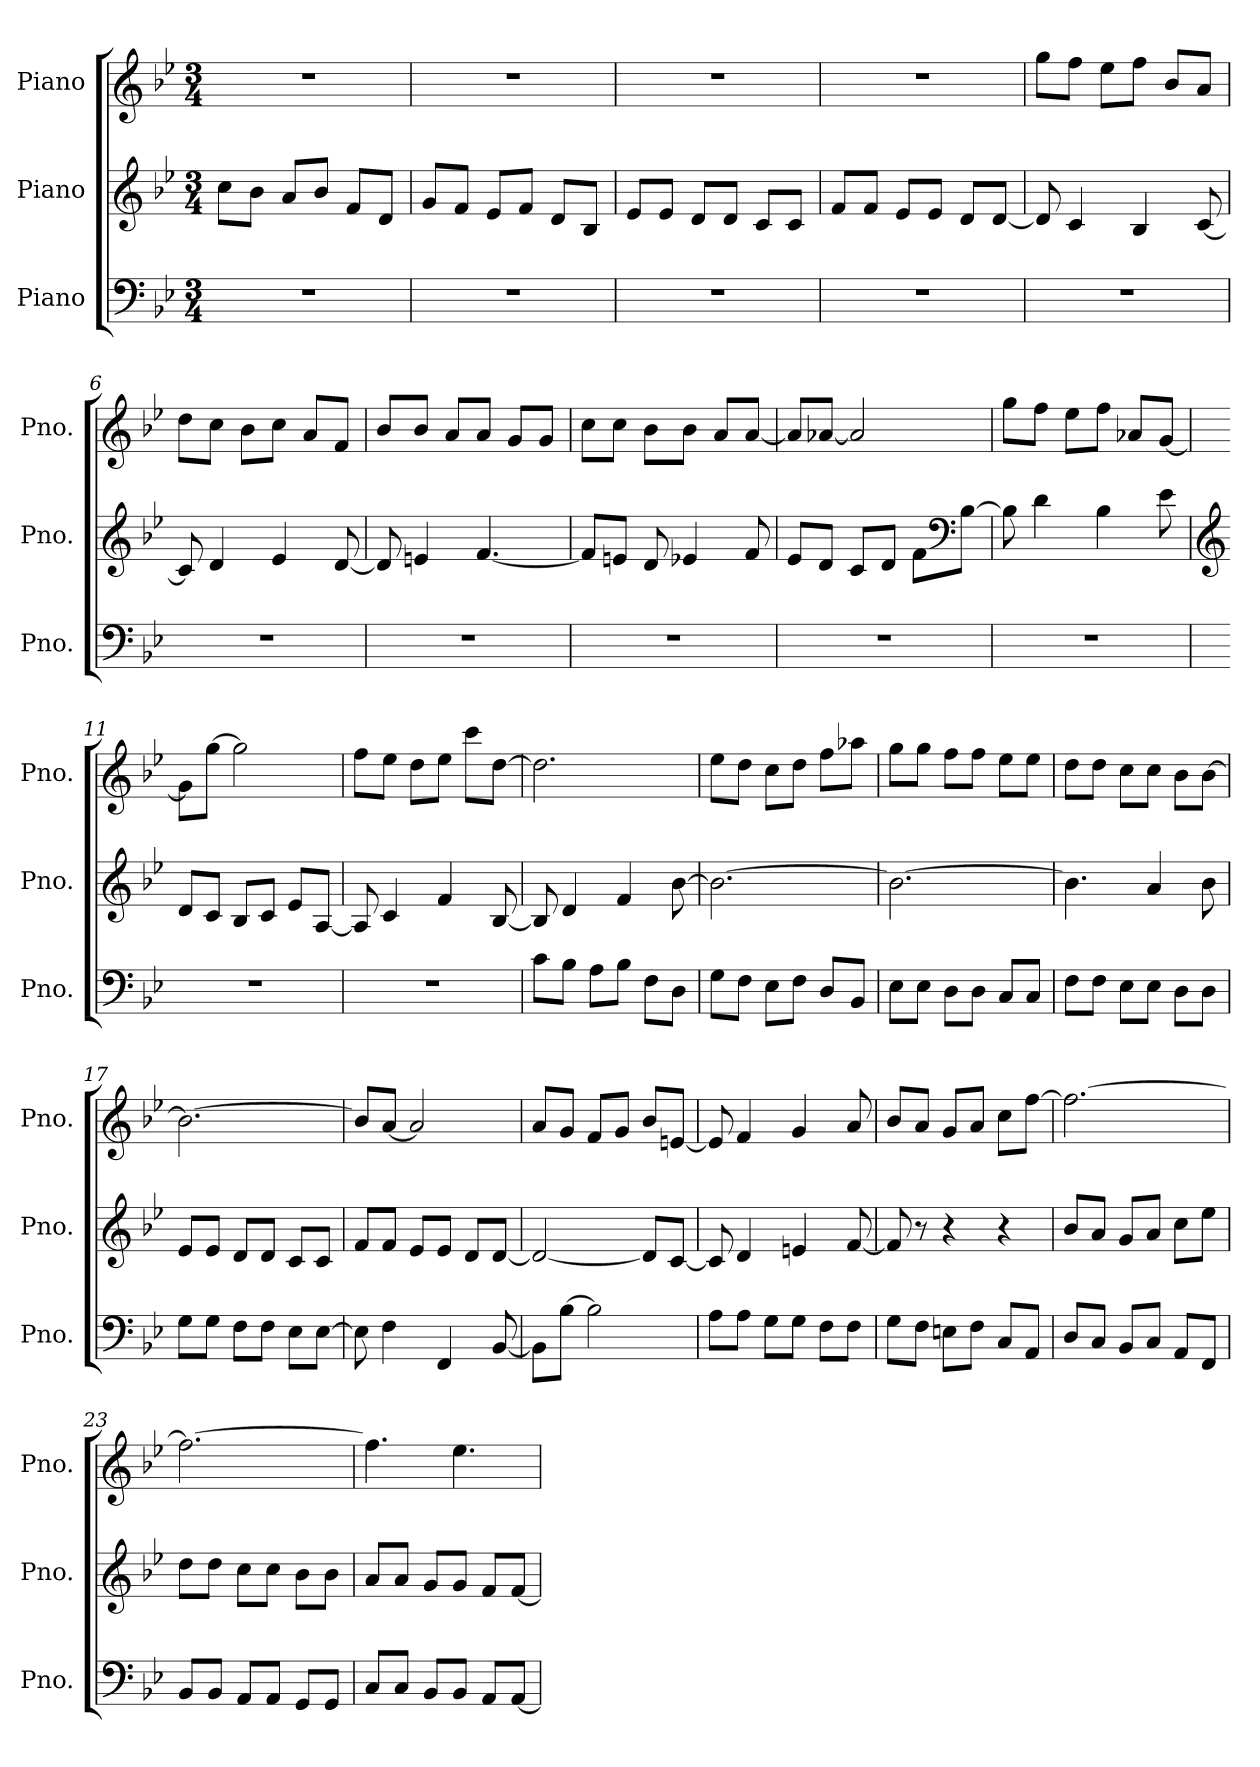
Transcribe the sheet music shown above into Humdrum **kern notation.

**kern	**kern	**kern
*part3	*part2	*part1
*staff3	*staff2	*staff1
*I"Piano	*I"Piano	*I"Piano
*I'Pno.	*I'Pno.	*I'Pno.
*clefF4	*clefG2	*clefG2
*k[b-e-]	*k[b-e-]	*k[b-e-]
*M3/4	*M3/4	*M3/4
*MM110	*MM110	*MM110
=1	=1	=1
2.r	8cc\L	2.r
.	8b-\J	.
.	8a/L	.
.	8b-/J	.
.	8f/L	.
.	8d/J	.
=2	=2	=2
2.r	8g/L	2.r
.	8f/J	.
.	8e-/L	.
.	8f/J	.
.	8d/L	.
.	8B-/J	.
=3	=3	=3
2.r	8e-/L	2.r
.	8e-/J	.
.	8d/L	.
.	8d/J	.
.	8c/L	.
.	8c/J	.
=4	=4	=4
2.r	8f/L	2.r
.	8f/J	.
.	8e-/L	.
.	8e-/J	.
.	8d/L	.
.	[8d/J	.
=5	=5	=5
2.r	8d/]	8gg\L
.	4c/	8ff\J
.	.	8ee-\L
.	4B-/	8ff\J
.	.	8b-/L
.	[8c/	8a/J
=6	=6	=6
2.r	8c/]	8dd\L
.	4d/	8cc\J
.	.	8b-\L
.	4e-/	8cc\J
.	.	8a/L
.	[8d/	8f/J
!!LO:LB:g=z
=7	=7	=7
2.r	8d/]	8b-/L
.	4en/	8b-/J
.	.	8a/L
.	[4.f/	8a/J
.	.	8g/L
.	.	8g/J
=8	=8	=8
2.r	8f/L]	8cc\L
.	8en/J	8cc\J
.	8d/	8b-\L
.	4e-X/	8b-\J
.	.	8a/L
.	8f/	[8a/J
=9	=9	=9
2.r	8e-/L	8a/L]
.	8d/J	[8a-X/J
.	8c/L	2a-/]
.	8d/J	.
.	8f\L	.
*	*clefF4	*
.	[8B-\J	.
=10	=10	=10
2.r	8B-\]	8gg\L
.	4d\	8ff\J
.	.	8ee-\L
.	4B-\	8ff\J
.	.	8a-X/L
.	8e-\	[8g/J
=11	=11	=11
*	*clefG2	*
2.r	8d/L	8g\L]
.	8c/J	[8gg\J
.	8B-/L	2gg\]
.	8c/J	.
.	8e-/L	.
.	[8A/J	.
!!LO:LB:g=z
=12	=12	=12
2.r	8A/]	8ff\L
.	4c/	8ee-\J
.	.	8dd\L
.	4f/	8ee-\J
.	.	8ccc\L
.	[8B-/	[8dd\J
=13	=13	=13
8c\L	8B-/]	2.dd\]
8B-\J	4d/	.
8A\L	.	.
8B-\J	4f/	.
8F\L	.	.
8D\J	[8b-\	.
=14	=14	=14
8G\L	2.b-\_	8ee-\L
8F\J	.	8dd\J
8E-\L	.	8cc\L
8F\J	.	8dd\J
8D/L	.	8ff\L
8BB-/J	.	8aa-X\J
=15	=15	=15
8E-\L	2.b-\_	8gg\L
8E-\J	.	8gg\J
8D\L	.	8ff\L
8D\J	.	8ff\J
8C/L	.	8ee-\L
8C/J	.	8ee-\J
=16	=16	=16
8F\L	4.b-\]	8dd\L
8F\J	.	8dd\J
8E-\L	.	8cc\L
8E-\J	4a/	8cc\J
8D\L	.	8b-\L
8D\J	8b-\	[8b-\J
=17	=17	=17
8G\L	8e-/L	2.b-\_
8G\J	8e-/J	.
8F\L	8d/L	.
8F\J	8d/J	.
8E-\L	8c/L	.
[8E-\J	8c/J	.
!!LO:LB:g=z
=18	=18	=18
8E-\]	8f/L	8b-/L]
4F\	8f/J	[8a/J
.	8e-/L	2a/]
4FF/	8e-/J	.
.	8d/L	.
[8BB-/	[8d/J	.
=19	=19	=19
8BB-\L]	2d/_	8a/L
[8B-\J	.	8g/J
2B-\]	.	8f/L
.	.	8g/J
.	8d/L]	8b-/L
.	[8c/J	[8en/J
=20	=20	=20
8A\L	8c/]	8e/]
8A\J	4d/	4f/
8G\L	.	.
8G\J	4en/	4g/
8F\L	.	.
8F\J	[8f/	8a/
=21	=21	=21
8G\L	8f/]	8b-/L
8F\J	8r	8a/J
8En\L	4r	8g/L
8F\J	.	8a/J
8C/L	4r	8cc\L
8AA/J	.	[8ff\J
=22	=22	=22
8D/L	8b-/L	2.ff\_
8C/J	8a/J	.
8BB-/L	8g/L	.
8C/J	8a/J	.
8AA/L	8cc\L	.
8FF/J	8ee-\J	.
=23	=23	=23
8BB-/L	8dd\L	2.ff\_
8BB-/J	8dd\J	.
8AA/L	8cc\L	.
8AA/J	8cc\J	.
8GG/L	8b-\L	.
8GG/J	8b-\J	.
!!LO:PB:g=z
=24	=24	=24
8C/L	8a/L	4.ff\]
8C/J	8a/J	.
8BB-/L	8g/L	.
8BB-/J	8g/J	4.ee-\
8AA/L	8f/L	.
[8AA/J	[8f/J	.
=	=	=
*-	*-	*-
